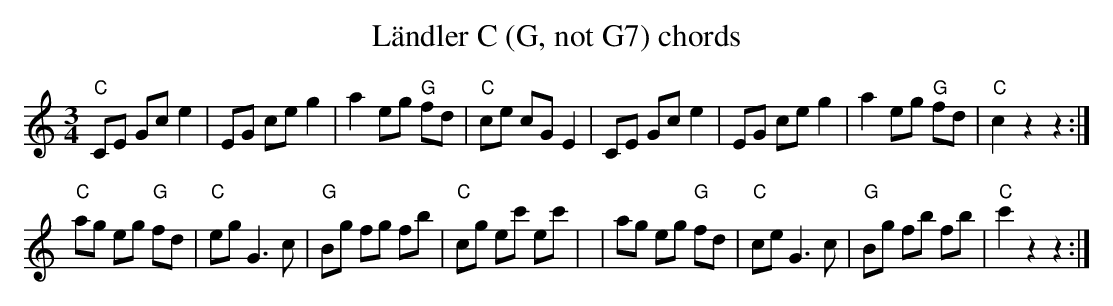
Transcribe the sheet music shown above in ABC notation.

X:1
T:Ländler C (G, not G7) chords
M:3/4
L:1/8
K:C %%MIDI gchordon
"C"CE Gc e2 | EG ce g2 | a2 eg "G"fd | "C"ce cG E2 | CE Gc e2 | EG ce g2 | a2 eg "G"fd | "C"c2 z2z2 :|
"C"ag eg "G"fd | "C"eg G3c | "G"Bg fg fb | "C"cg ec' ec' | | ag eg "G"fd | "C"ce G3c | "G"Bg fb fb | "C"c'2 z2z2 :|
